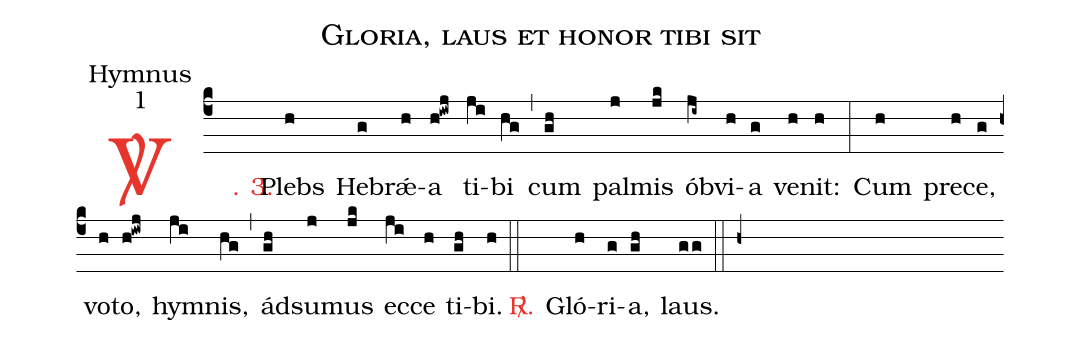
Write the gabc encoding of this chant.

name: Gloria, laus et honor tibi sit;
office-part: Hymnus;
mode: 1;
%%
(c4)

<c><sp>V/</sp>. 3.</c>() Plebs(h) He(g)brǽ(h)a(h!iwj) ti(ji)bi(hg) (,) cum(gh) pal(j)mis(jk) ób(ji~)vi(h)a(g) ve(h)nit:(h) (:) Cum(h) pre(h)ce,(g) vo(h)to,(h!iwj) hym(ji)nis,(hg) (,) ád(gh)su(j)mus(jk) ec(ji)ce(h) ti(gh)bi.(h)

(::)

<c><sp>R/</sp>.</c>() Gló(h)ri(g)a,(gh) laus.(gg)

(::)

(h+)
